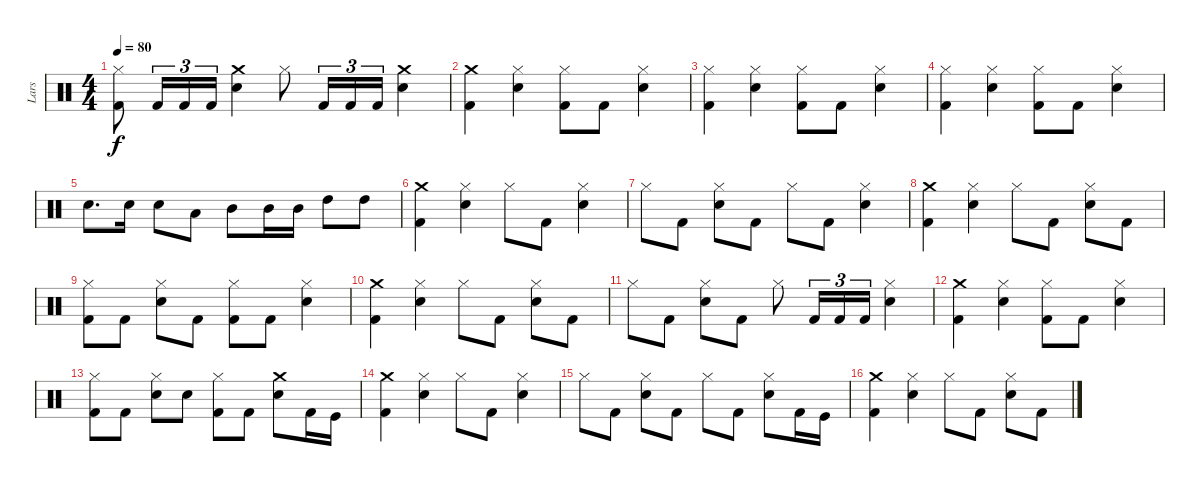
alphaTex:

\track ("Lars" "Lars") {instrument percussion}
\staff {score}
\articulation defaults
\ts (4 4)
\tempo 80
\clef neutral
\ks c
("Kick (hit) 2" "Hi-Hat (closed)").8{dy f} "Kick (hit) 2".16{tu (3 2)} "Kick (hit) 2".16{tu (3 2)} "Kick (hit) 2".16{tu (3 2)} ("Snare (hit) 2" "Crash medium (hit)").4 "Hi-Hat (closed)".8 "Kick (hit) 2".16{tu (3 2)} "Kick (hit) 2".16{tu (3 2)} "Kick (hit) 2".16{tu (3 2)} ("Snare (hit) 2" "Crash medium (hit)").4 |
("Kick (hit) 2" "Crash medium (hit)").4 ("Snare (hit) 2" "Hi-Hat (closed)").4 ("Kick (hit) 2" "Hi-Hat (closed)").8 "Kick (hit) 2".8 ("Snare (hit) 2" "Hi-Hat (closed)").4 |
("Kick (hit) 2" "Hi-Hat (closed)").4 ("Snare (hit) 2" "Hi-Hat (closed)").4 ("Hi-Hat (closed)" "Kick (hit) 2").8 "Kick (hit) 2".8 ("Snare (hit) 2" "Hi-Hat (closed)").4 |
("Kick (hit) 2" "Hi-Hat (closed)").4 ("Snare (hit) 2" "Hi-Hat (closed)").4 ("Hi-Hat (closed)" "Kick (hit) 2").8 "Kick (hit) 2".8 ("Snare (hit) 2" "Hi-Hat (closed)").4 |
"Snare (hit) 2".8{d} "Snare (hit) 2".16 "Snare (hit) 2".8 "Low Tom (hit)".8 "Mid Tom (hit)".8 "Mid Tom (hit)".16 "Mid Tom (hit)".16 "High Tom (hit)".8 "High Tom (hit)".8 |
("Crash medium (hit)" "Kick (hit) 2").4 ("Snare (hit) 2" "Hi-Hat (closed)").4 "Hi-Hat (closed)".8 "Kick (hit) 2".8 ("Snare (hit) 2" "Hi-Hat (closed)").4 |
"Hi-Hat (closed)".8 "Kick (hit) 2".8 ("Snare (hit) 2" "Hi-Hat (closed)").8 "Kick (hit) 2".8 "Hi-Hat (closed)".8 "Kick (hit) 2".8 ("Snare (hit) 2" "Hi-Hat (closed)").4 |
("Kick (hit) 2" "Crash medium (hit)").4 ("Snare (hit) 2" "Hi-Hat (closed)").4 "Hi-Hat (closed)".8 "Kick (hit) 2".8 ("Snare (hit) 2" "Hi-Hat (closed)").8 "Kick (hit) 2".8 |
("Kick (hit) 2" "Hi-Hat (closed)").8 "Kick (hit) 2".8 ("Snare (hit) 2" "Hi-Hat (closed)").8 "Kick (hit) 2".8 ("Kick (hit) 2" "Hi-Hat (closed)").8 "Kick (hit) 2".8 ("Snare (hit) 2" "Hi-Hat (closed)").4 |
("Crash medium (hit)" "Kick (hit) 2").4 ("Snare (hit) 2" "Hi-Hat (closed)").4 "Hi-Hat (closed)".8 "Kick (hit) 2".8 ("Snare (hit) 2" "Hi-Hat (closed)").8 "Kick (hit) 2".8 |
"Hi-Hat (closed)".8 "Kick (hit) 2".8 ("Snare (hit) 2" "Hi-Hat (closed)").8 "Kick (hit) 2".8 "Hi-Hat (closed)".8 "Kick (hit) 2".16{tu (3 2)} "Kick (hit) 2".16{tu (3 2)} "Kick (hit) 2".16{tu (3 2)} ("Snare (hit) 2" "Hi-Hat (closed)").4 |
("Kick (hit) 2" "Crash medium (hit)").4 ("Snare (hit) 2" "Hi-Hat (closed)").4 ("Kick (hit) 2" "Hi-Hat (closed)").8 "Kick (hit) 2".8 ("Snare (hit) 2" "Hi-Hat (closed)").4 |
("Hi-Hat (closed)" "Kick (hit) 2").8 "Kick (hit) 2".8 ("Snare (hit) 2" "Hi-Hat (closed)").8 "Snare (hit) 2".8 ("Hi-Hat (closed)" "Kick (hit) 2").8 "Kick (hit) 2".8 ("Crash medium (hit)" "Snare (hit) 2").8 "Kick (hit) 2".16 "Kick (hit)".16 |
("Kick (hit) 2" "Crash medium (hit)").4 ("Hi-Hat (closed)" "Snare (hit) 2").4 "Hi-Hat (closed)".8 "Kick (hit) 2".8 ("Snare (hit) 2" "Hi-Hat (closed)").4 |
"Hi-Hat (closed)".8 "Kick (hit) 2".8 ("Snare (hit) 2" "Hi-Hat (closed)").8 "Kick (hit) 2".8 "Hi-Hat (closed)".8 "Kick (hit) 2".8 ("Snare (hit) 2" "Hi-Hat (closed)").8 "Kick (hit) 2".16 "Kick (hit)".16 |
("Kick (hit) 2" "Crash medium (hit)").4 ("Snare (hit) 2" "Hi-Hat (closed)").4 "Hi-Hat (closed)".8 "Kick (hit) 2".8 ("Hi-Hat (closed)" "Snare (hit) 2").8 "Kick (hit) 2".8
